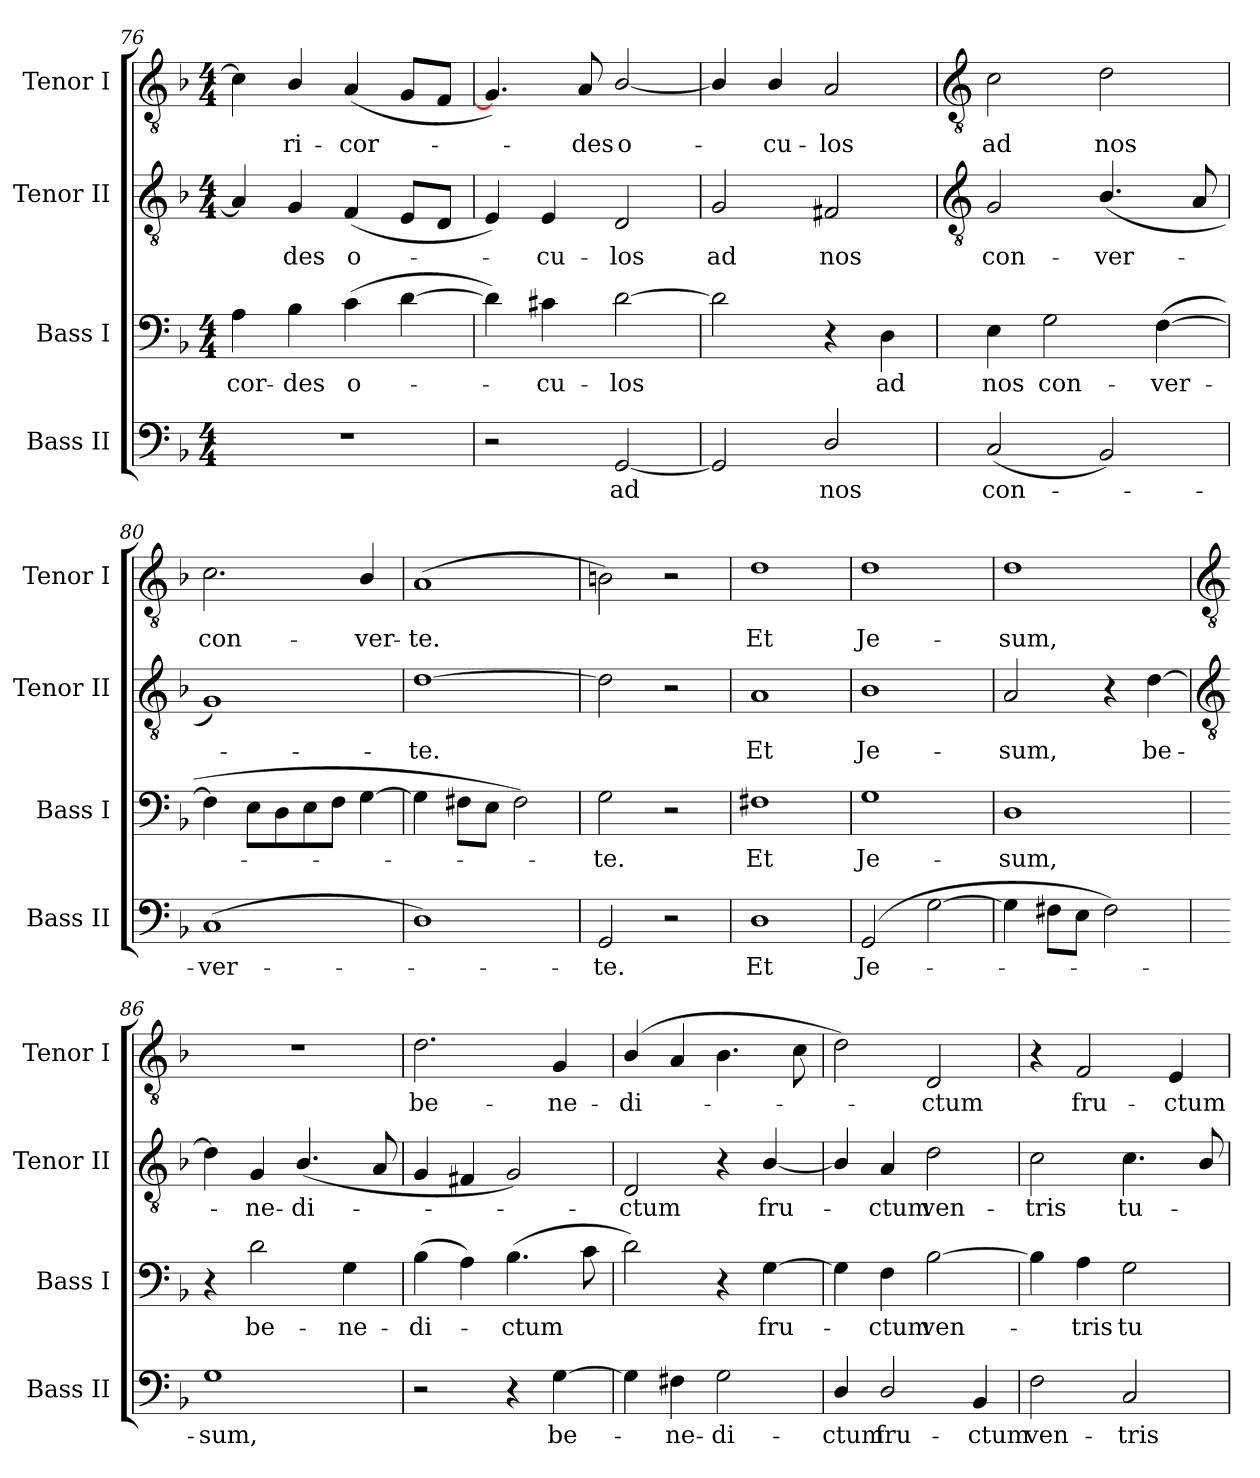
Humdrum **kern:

**kern	**text	**kern	**text	**kern	**text	**kern	**text
*part4	*part4	*part3	*part3	*part2	*part2	*part1	*part1
*staff4	*staff4	*staff3	*staff3	*staff2	*staff2	*staff1	*staff1
*I"Bass II	*	*I"Bass I	*	*I"Tenor II	*	*I"Tenor I	*
*I'Bass II	*	*I'Bass I	*	*I'Tenor II	*	*I'Tenor I	*
*clefF4	*	*clefF4	*	*clefGv2	*	*clefGv2	*
*k[b-]	*	*k[b-]	*	*k[b-]	*	*k[b-]	*
*F:	*	*F:	*	*F:	*	*F:	*
*M4/4	*	*M4/4	*	*M4/4	*	*M4/4	*
=76	=76	=76	=76	=76	=76	=76	=76
!	!	!	!LO:LY:b	!	!	!	!
1r	.	4A	-cor-	4A]	.	4c]	.
!	!	!	!LO:LY:b	!	!LO:LY:b	!	!LO:LY:b
.	.	4B-	-des	4G	des	4B-/	ri-
!	!	!	!LO:LY:b	!	!LO:LY:b	!	!LO:LY:b
.	.	(>4c	o-	(<4F	o-	(<4A	-cor-
.	.	[4d	.	8EL	.	8GL	.
.	.	.	.	8DJ	.	8FJ	.
=77	=77	=77	=77	=77	=77	=77	=77
2r	.	4d])	.	4E)	.	4.G])	.
!	!	!	!LO:LY:b	!	!LO:LY:b	!	!
.	.	4c#X	cu-	4E	cu-	.	.
!	!	!	!	!	!	!	!LO:LY:b
.	.	.	.	.	.	8A	des
!	!LO:LY:b	!	!LO:LY:b	!	!LO:LY:b	!	!LO:LY:b
[2GG	ad	[2d	-los	2D	-los	[2B-/	o-
=78	=78	=78	=78	=78	=78	=78	=78
!	!	!	!	!	!LO:LY:b	!	!
2GG]	.	2d]	.	2G	ad	4B-/]	.
!	!	!	!	!	!	!	!LO:LY:b
.	.	.	.	.	.	4B-/	cu-
!	!LO:LY:b	!	!	!	!LO:LY:b	!	!LO:LY:b
2D/	nos	4r	.	2F#X	nos	2A	-los
!	!	!	!LO:LY:b	!	!	!	!
.	.	4D	ad	.	.	.	.
!!LO:LB:g=z
=79	=79	=79	=79	=79	=79	=79	=79
*	*	*	*	*clefGv2	*	*clefGv2	*
!	!LO:LY:b	!	!LO:LY:b	!	!LO:LY:b	!	!LO:LY:b
(<2C	con-	4E	nos	2G	con-	2c	ad
!	!	!	!LO:LY:b	!	!	!	!
.	.	2G	con-	.	.	.	.
!	!	!	!	!	!LO:LY:b	!	!LO:LY:b
2BB-)	.	.	.	(<4.B-/	-ver-	2d	nos
!	!	!	!LO:LY:b	!	!	!	!
.	.	(>[4F	-ver-	.	.	.	.
.	.	.	.	8A	.	.	.
=80	=80	=80	=80	=80	=80	=80	=80
!	!LO:LY:b	!	!	!	!	!	!LO:LY:b
(<1C	ver-	4F]	.	1G)	.	2.c	con-
.	.	8EL	.	.	.	.	.
.	.	8D	.	.	.	.	.
.	.	8E	.	.	.	.	.
.	.	8FJ	.	.	.	.	.
!	!	!	!	!	!	!	!LO:LY:b
.	.	[4G	.	.	.	4B-/	-ver-
=81	=81	=81	=81	=81	=81	=81	=81
!	!	!	!	!	!LO:LY:b	!	!LO:LY:b
1D)	.	4G]	.	[1d	te.	(>1A	-te.
.	.	8F#XL	.	.	.	.	.
.	.	8EJ	.	.	.	.	.
.	.	2F#)	.	.	.	.	.
=82	=82	=82	=82	=82	=82	=82	=82
!	!LO:LY:b	!	!LO:LY:b	!	!	!	!
2GG	te.	2G	te.	2d]	.	2Bn)	.
2r	.	2r	.	2r	.	2r	.
=83	=83	=83	=83	=83	=83	=83	=83
!	!LO:LY:b	!	!LO:LY:b	!	!LO:LY:b	!	!LO:LY:b
1D	Et	1F#X	Et	1A	Et	1d	Et
=84	=84	=84	=84	=84	=84	=84	=84
!	!LO:LY:b	!	!LO:LY:b	!	!LO:LY:b	!	!LO:LY:b
(>2GG	Je-	1G	Je-	1B-	Je-	1d	Je-
[2G	.	.	.	.	.	.	.
=85	=85	=85	=85	=85	=85	=85	=85
!	!	!	!LO:LY:b	!	!LO:LY:b	!	!LO:LY:b
4G]	.	1D	-sum,	2A	-sum,	1d	-sum,
8F#XL	.	.	.	.	.	.	.
8EJ	.	.	.	.	.	.	.
2F#)	.	.	.	4r	.	.	.
!	!	!	!	!	!LO:LY:b	!	!
.	.	.	.	[4d	be-	.	.
!!LO:LB:g=z
=86	=86	=86	=86	=86	=86	=86	=86
*	*	*	*	*clefGv2	*	*clefGv2	*
!	!LO:LY:b	!	!	!	!	!	!
1G	sum,	4r	.	4d]	.	1r	.
!	!	!	!LO:LY:b	!	!LO:LY:b	!	!
.	.	2d	be-	4G	ne-	.	.
!	!	!	!	!	!LO:LY:b	!	!
.	.	.	.	(<4.B-/	-di-	.	.
!	!	!	!LO:LY:b	!	!	!	!
.	.	4G	-ne-	.	.	.	.
.	.	.	.	8A	.	.	.
=87	=87	=87	=87	=87	=87	=87	=87
!	!	!	!LO:LY:b	!	!	!	!LO:LY:b
2r	.	(>4B-	-di-	4G	.	2.d	be-
.	.	4A)	.	4F#X	.	.	.
!	!	!	!LO:LY:b	!	!	!	!
4r	.	(>4.B-	ctum	2G)	.	.	.
!	!LO:LY:b	!	!	!	!	!	!LO:LY:b
[4G	be-	.	.	.	.	4G	-ne-
.	.	8c	.	.	.	.	.
=88	=88	=88	=88	=88	=88	=88	=88
!	!	!	!	!	!LO:LY:b	!	!LO:LY:b
4G]	.	2d)	.	2D	ctum	(>4B-/	-di-
!	!LO:LY:b	!	!	!	!	!	!
4F#X	ne-	.	.	.	.	4A	.
!	!LO:LY:b	!	!	!	!	!	!
2G	-di-	4r	.	4r	.	4.B-	.
!	!	!	!LO:LY:b	!	!LO:LY:b	!	!
.	.	[4G	fru-	[4B-/	fru-	.	.
.	.	.	.	.	.	8c	.
=89	=89	=89	=89	=89	=89	=89	=89
!	!LO:LY:b	!	!	!	!	!	!
4D/	-ctum	4G]	.	4B-/]	.	2d)	.
!	!LO:LY:b	!	!LO:LY:b	!	!LO:LY:b	!	!
2D/	fru-	4F	ctum	4A	ctum	.	.
!	!	!	!LO:LY:b	!	!LO:LY:b	!	!LO:LY:b
.	.	[2B-	ven-	2d	ven-	2D	ctum
!	!LO:LY:b	!	!	!	!	!	!
4BB-	-ctum	.	.	.	.	.	.
=90	=90	=90	=90	=90	=90	=90	=90
!	!LO:LY:b	!	!	!	!LO:LY:b	!	!
2F	ven-	4B-]	.	2c	-tris	4r	.
!	!	!	!LO:LY:b	!	!	!	!LO:LY:b
.	.	4A	tris	.	.	2F	fru-
!	!LO:LY:b	!	!LO:LY:b	!	!LO:LY:b	!	!
2C	-tris	2G	tu-	4.c	tu-	.	.
!	!	!	!	!	!	!	!LO:LY:b
.	.	.	.	.	.	4E	-ctum
.	.	.	.	8B-/	.	.	.
=	=	=	=	=	=	=	=
*-	*-	*-	*-	*-	*-	*-	*-
